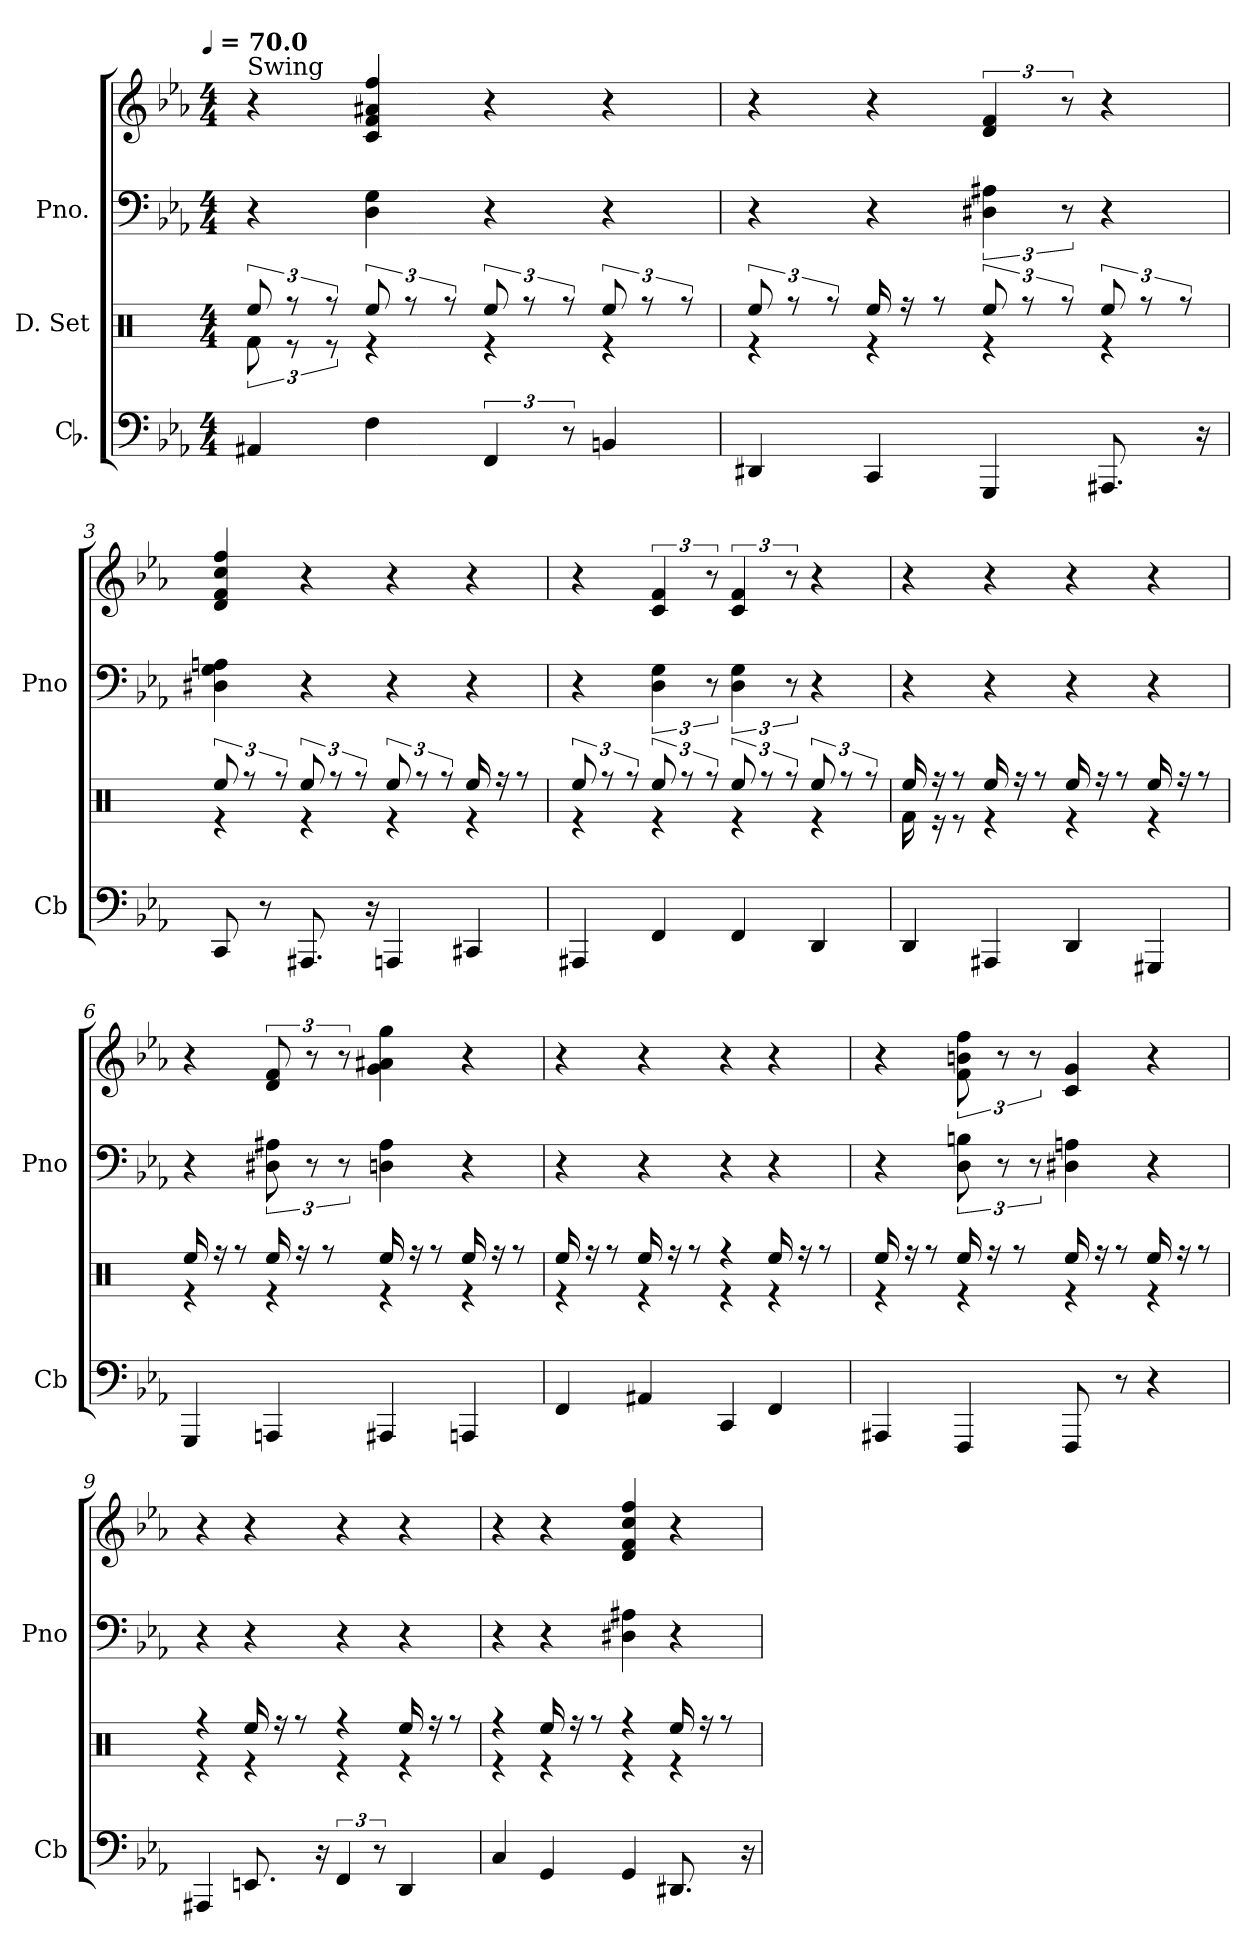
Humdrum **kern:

**kern	**kern	**kern	**kern
*part3	*part2	*part1	*part1
*staff4	*staff3	*staff2	*staff1
*I"Cb.	*I"D. Set	*I"Pno.	*
*I'Cb	*	*I'Pno	*
*clefF4	*clefX	*clefF4	*clefG2
*k[b-e-a-]	*k[]	*k[b-e-a-]	*k[b-e-a-]
!!LO:TX:omd:t=[quarter] = 70.0
*M4/4	*M4/4	*M4/4	*M4/4
*MM70	*MM70	*MM70	*MM70
=1	=1	=1	=1
*	*^	*	*
!	!	!	!	!LO:TX:a:t=Swing
4AA#X	12Rf\	12Ree/	4r	4r
.	12re	12rff	.	.
.	12re	12rff	.	.
4F	4re	12Ree/	4D 4G	4c 4f 4a#X 4ff
.	.	12rff	.	.
.	.	12rff	.	.
6FF	4re	12Ree/	4r	4r
.	.	12rff	.	.
12r	.	12rff	.	.
4BBn	4re	12Ree/	4r	4r
.	.	12rff	.	.
.	.	12rff	.	.
=2	=2	=2	=2	=2
4DD#X	4re	12Ree/	4r	4r
.	.	12rff	.	.
.	.	12rff	.	.
4CC	4re	16Ree/	4r	4r
.	.	16rff	.	.
.	.	8rff	.	.
4GGG	4re	12Ree/	6D#X 6A#X	6d 6f
.	.	12rff	.	.
.	.	12rff	12r	12r
8.AAA#X	4re	12Ree/	4r	4r
.	.	12rff	.	.
.	.	12rff	.	.
16r	.	.	.	.
=3	=3	=3	=3	=3
8CC	4re	12Ree/	4D#X 4G 4An	4d 4f 4cc 4ff
.	.	12rff	.	.
8r	.	.	.	.
.	.	12rff	.	.
8.AAA#X	4re	12Ree/	4r	4r
.	.	12rff	.	.
.	.	12rff	.	.
16r	.	.	.	.
4AAAn	4re	12Ree/	4r	4r
.	.	12rff	.	.
.	.	12rff	.	.
4CC#X	4re	16Ree/	4r	4r
.	.	16rff	.	.
.	.	8rff	.	.
=4	=4	=4	=4	=4
4AAA#X	4re	12Ree/	4r	4r
.	.	12rff	.	.
.	.	12rff	.	.
4FF	4re	12Ree/	6D 6G	6c 6f
.	.	12rff	.	.
.	.	12rff	12r	12r
4FF	4re	12Ree/	6D 6G	6c 6f
.	.	12rff	.	.
.	.	12rff	12r	12r
4DD	4re	12Ree/	4r	4r
.	.	12rff	.	.
.	.	12rff	.	.
=5	=5	=5	=5	=5
4DD	16Rf\	16Ree/	4r	4r
.	16re	16rff	.	.
.	8re	8rff	.	.
4AAA#X	4re	16Ree/	4r	4r
.	.	16rff	.	.
.	.	8rff	.	.
4DD	4re	16Ree/	4r	4r
.	.	16rff	.	.
.	.	8rff	.	.
4GGG#X	4re	16Ree/	4r	4r
.	.	16rff	.	.
.	.	8rff	.	.
=6	=6	=6	=6	=6
4GGG	4re	16Ree/	4r	4r
.	.	16rff	.	.
.	.	8rff	.	.
4AAAn	4re	16Ree/	12D#X 12A#X	12d 12f
.	.	16rff	.	.
.	.	.	12r	12r
.	.	8rff	.	.
.	.	.	12r	12r
4AAA#X	4re	16Ree/	4Dn 4A#	4g 4a#X 4gg
.	.	16rff	.	.
.	.	8rff	.	.
4AAAn	4re	16Ree/	4r	4r
.	.	16rff	.	.
.	.	8rff	.	.
=7	=7	=7	=7	=7
4FF	4re	16Ree/	4r	4r
.	.	16rff	.	.
.	.	8rff	.	.
4AA#X	4re	16Ree/	4r	4r
.	.	16rff	.	.
.	.	8rff	.	.
4CC	4re	4rff	4r	4r
4FF	4re	16Ree/	4r	4r
.	.	16rff	.	.
.	.	8rff	.	.
=8	=8	=8	=8	=8
4AAA#X	4re	16Ree/	4r	4r
.	.	16rff	.	.
.	.	8rff	.	.
4FFF	4re	16Ree/	12D 12Bn	12f 12bn 12ff
.	.	16rff	.	.
.	.	.	12r	12r
.	.	8rff	.	.
.	.	.	12r	12r
8FFF	4re	16Ree/	4D#X 4An	4c 4g
.	.	16rff	.	.
8r	.	8rff	.	.
4r	4re	16Ree/	4r	4r
.	.	16rff	.	.
.	.	8rff	.	.
=9	=9	=9	=9	=9
4AAA#X	4re	4rff	4r	4r
8.EEn	4re	16Ree/	4r	4r
.	.	16rff	.	.
.	.	8rff	.	.
16r	.	.	.	.
6FF	4re	4rff	4r	4r
12r	.	.	.	.
4DD	4re	16Ree/	4r	4r
.	.	16rff	.	.
.	.	8rff	.	.
=10	=10	=10	=10	=10
4C	4re	4rff	4r	4r
4GG	4re	16Ree/	4r	4r
.	.	16rff	.	.
.	.	8rff	.	.
4GG	4re	4rff	4D#X 4A#X	4d 4f 4cc 4ff
8.DD#X	4re	16Ree/	4r	4r
.	.	16rff	.	.
.	.	8rff	.	.
16r	.	.	.	.
*	*v	*v	*	*
=	=	=	=
*-	*-	*-	*-
